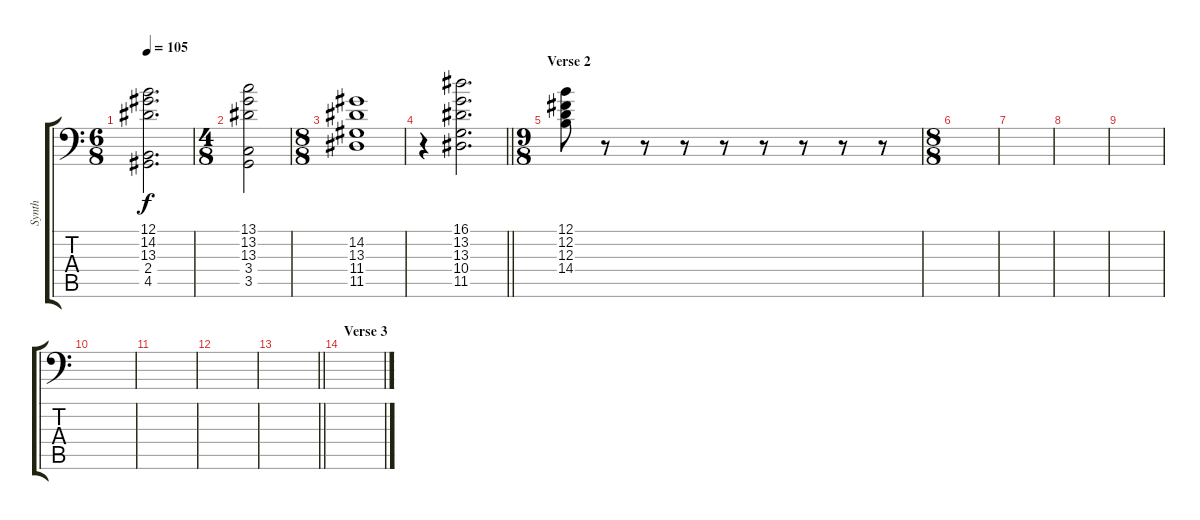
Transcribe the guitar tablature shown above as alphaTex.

\track ("Synth" "Synth") {instrument stringensemble1}
\staff {score tabs}
\tuning (B3 Gb3 D3 A2 E2 A1) {hide}
\ts (6 8)
\tempo 105
\clef f4
\ks c
(12.1 14.2 13.3 2.4 4.5).2{d dy f} |
\ts (4 8)
(13.1 13.2 13.3 3.4 3.5).2 |
\ts (8 8)
(14.2 13.3 11.4 11.5).1 |
\barLineRight lightlight
r.4 (16.1 13.2 13.3 10.4 11.5).2{d} |
\ts (9 8)
\section ("" "Verse 2")
(12.1 12.2 12.3 14.4).8 r.8 r.8 r.8 r.8 r.8 r.8 r.8 r.8 |
\ts (8 8)
|
|
|
|
|
|
|
\barLineRight lightlight
|
\section ("" "Verse 3")
